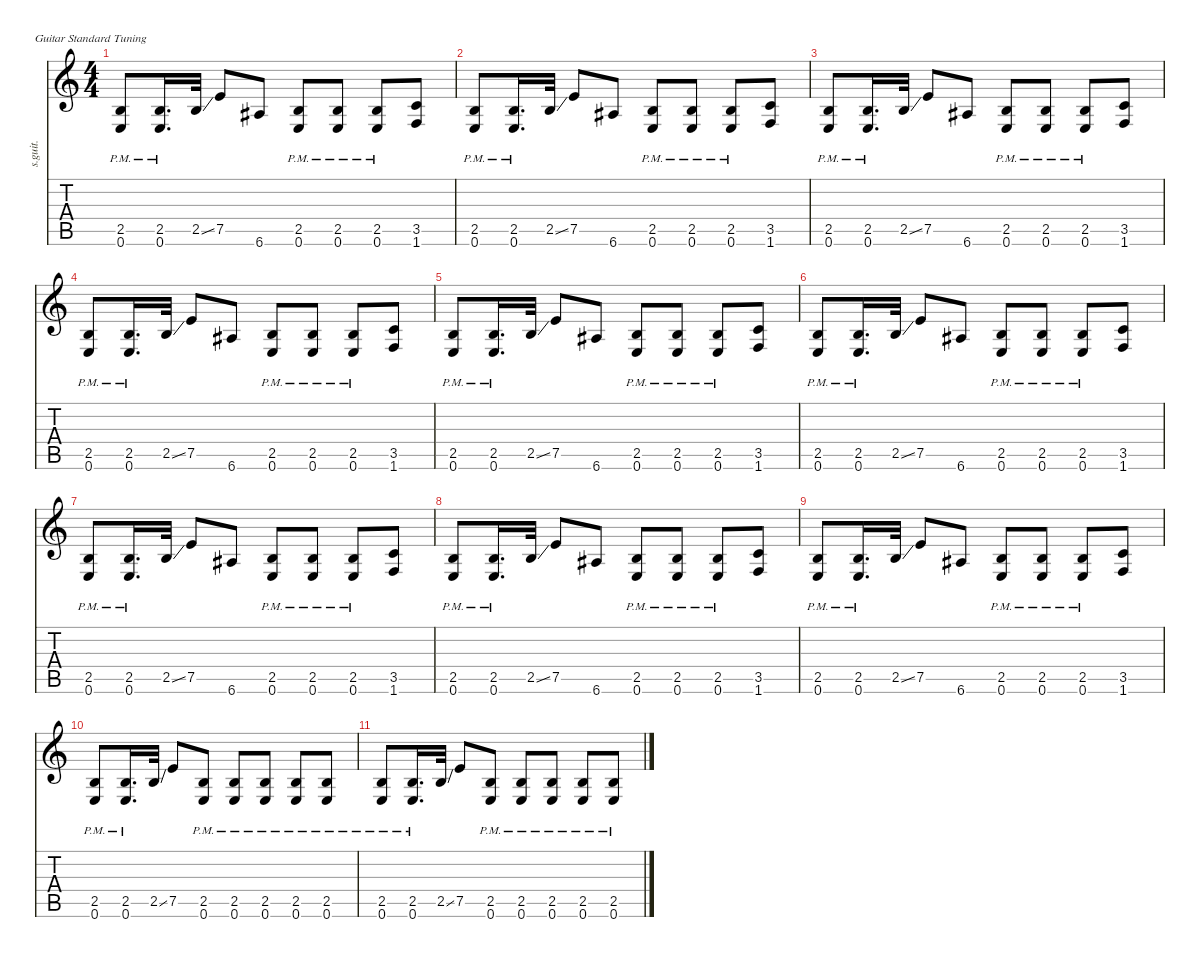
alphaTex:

\defaultSystemsLayout 4
\hideDynamics
\bracketExtendMode nobrackets
\track ("Kirk Hammett (Lead)" "s.guit.") {instrument distortionguitar}
\staff {score tabs}
\tuning (E4 B3 G3 D3 A2 E2)
\ts (4 4)
\tempo (124 hide)
\clef g2
\ks c
(2.5{pm} 0.6{pm}).8{lyrics (0 "") lyrics (1 "") lyrics (2 "") lyrics (3 "") lyrics (4 "") dy f} (2.5{pm} 0.6{pm}).16{d lyrics (0 "") lyrics (1 "") lyrics (2 "") lyrics (3 "") lyrics (4 "")} 2.5{ss}.32{lyrics (0 "") lyrics (1 "") lyrics (2 "") lyrics (3 "") lyrics (4 "")} 7.5.8{lyrics (0 "") lyrics (1 "") lyrics (2 "") lyrics (3 "") lyrics (4 "")} 6.6{acc #}.8{lyrics (0 "") lyrics (1 "") lyrics (2 "") lyrics (3 "") lyrics (4 "")} (2.5{pm} 0.6{pm}).8{lyrics (0 "") lyrics (1 "") lyrics (2 "") lyrics (3 "") lyrics (4 "")} (2.5{pm} 0.6{pm}).8{lyrics (0 "") lyrics (1 "") lyrics (2 "") lyrics (3 "") lyrics (4 "")} (2.5{pm} 0.6{pm}).8{lyrics (0 "") lyrics (1 "") lyrics (2 "") lyrics (3 "") lyrics (4 "")} (3.5 1.6).8{lyrics (0 "") lyrics (1 "") lyrics (2 "") lyrics (3 "") lyrics (4 "")} |
(2.5{pm} 0.6{pm}).8{lyrics (0 "") lyrics (1 "") lyrics (2 "") lyrics (3 "") lyrics (4 "")} (2.5{pm} 0.6{pm}).16{d lyrics (0 "") lyrics (1 "") lyrics (2 "") lyrics (3 "") lyrics (4 "")} 2.5{ss}.32{lyrics (0 "") lyrics (1 "") lyrics (2 "") lyrics (3 "") lyrics (4 "")} 7.5.8{lyrics (0 "") lyrics (1 "") lyrics (2 "") lyrics (3 "") lyrics (4 "")} 6.6{acc #}.8{lyrics (0 "") lyrics (1 "") lyrics (2 "") lyrics (3 "") lyrics (4 "")} (2.5{pm} 0.6{pm}).8{lyrics (0 "") lyrics (1 "") lyrics (2 "") lyrics (3 "") lyrics (4 "")} (2.5{pm} 0.6{pm}).8{lyrics (0 "") lyrics (1 "") lyrics (2 "") lyrics (3 "") lyrics (4 "")} (2.5{pm} 0.6{pm}).8{lyrics (0 "") lyrics (1 "") lyrics (2 "") lyrics (3 "") lyrics (4 "")} (3.5 1.6).8{lyrics (0 "") lyrics (1 "") lyrics (2 "") lyrics (3 "") lyrics (4 "")} |
(2.5{pm} 0.6{pm}).8{lyrics (0 "") lyrics (1 "") lyrics (2 "") lyrics (3 "") lyrics (4 "")} (2.5{pm} 0.6{pm}).16{d lyrics (0 "") lyrics (1 "") lyrics (2 "") lyrics (3 "") lyrics (4 "")} 2.5{ss}.32{lyrics (0 "") lyrics (1 "") lyrics (2 "") lyrics (3 "") lyrics (4 "")} 7.5.8{lyrics (0 "") lyrics (1 "") lyrics (2 "") lyrics (3 "") lyrics (4 "")} 6.6{acc #}.8{lyrics (0 "") lyrics (1 "") lyrics (2 "") lyrics (3 "") lyrics (4 "")} (2.5{pm} 0.6{pm}).8{lyrics (0 "") lyrics (1 "") lyrics (2 "") lyrics (3 "") lyrics (4 "")} (2.5{pm} 0.6{pm}).8{lyrics (0 "") lyrics (1 "") lyrics (2 "") lyrics (3 "") lyrics (4 "")} (2.5{pm} 0.6{pm}).8{lyrics (0 "") lyrics (1 "") lyrics (2 "") lyrics (3 "") lyrics (4 "")} (3.5 1.6).8{lyrics (0 "") lyrics (1 "") lyrics (2 "") lyrics (3 "") lyrics (4 "")} |
(2.5{pm} 0.6{pm}).8{lyrics (0 "") lyrics (1 "") lyrics (2 "") lyrics (3 "") lyrics (4 "")} (2.5{pm} 0.6{pm}).16{d lyrics (0 "") lyrics (1 "") lyrics (2 "") lyrics (3 "") lyrics (4 "")} 2.5{ss}.32{lyrics (0 "") lyrics (1 "") lyrics (2 "") lyrics (3 "") lyrics (4 "")} 7.5.8{lyrics (0 "") lyrics (1 "") lyrics (2 "") lyrics (3 "") lyrics (4 "")} 6.6{acc #}.8{lyrics (0 "") lyrics (1 "") lyrics (2 "") lyrics (3 "") lyrics (4 "")} (2.5{pm} 0.6{pm}).8{lyrics (0 "") lyrics (1 "") lyrics (2 "") lyrics (3 "") lyrics (4 "")} (2.5{pm} 0.6{pm}).8{lyrics (0 "") lyrics (1 "") lyrics (2 "") lyrics (3 "") lyrics (4 "")} (2.5{pm} 0.6{pm}).8{lyrics (0 "") lyrics (1 "") lyrics (2 "") lyrics (3 "") lyrics (4 "")} (3.5 1.6).8{lyrics (0 "") lyrics (1 "") lyrics (2 "") lyrics (3 "") lyrics (4 "")} |
(2.5{pm} 0.6{pm}).8{lyrics (0 "") lyrics (1 "") lyrics (2 "") lyrics (3 "") lyrics (4 "")} (2.5{pm} 0.6{pm}).16{d lyrics (0 "") lyrics (1 "") lyrics (2 "") lyrics (3 "") lyrics (4 "")} 2.5{ss}.32{lyrics (0 "") lyrics (1 "") lyrics (2 "") lyrics (3 "") lyrics (4 "")} 7.5.8{lyrics (0 "") lyrics (1 "") lyrics (2 "") lyrics (3 "") lyrics (4 "")} 6.6{acc #}.8{lyrics (0 "") lyrics (1 "") lyrics (2 "") lyrics (3 "") lyrics (4 "")} (2.5{pm} 0.6{pm}).8{lyrics (0 "") lyrics (1 "") lyrics (2 "") lyrics (3 "") lyrics (4 "")} (2.5{pm} 0.6{pm}).8{lyrics (0 "") lyrics (1 "") lyrics (2 "") lyrics (3 "") lyrics (4 "")} (2.5{pm} 0.6{pm}).8{lyrics (0 "") lyrics (1 "") lyrics (2 "") lyrics (3 "") lyrics (4 "")} (3.5 1.6).8{lyrics (0 "") lyrics (1 "") lyrics (2 "") lyrics (3 "") lyrics (4 "")} |
(2.5{pm} 0.6{pm}).8{lyrics (0 "") lyrics (1 "") lyrics (2 "") lyrics (3 "") lyrics (4 "")} (2.5{pm} 0.6{pm}).16{d lyrics (0 "") lyrics (1 "") lyrics (2 "") lyrics (3 "") lyrics (4 "")} 2.5{ss}.32{lyrics (0 "") lyrics (1 "") lyrics (2 "") lyrics (3 "") lyrics (4 "")} 7.5.8{lyrics (0 "") lyrics (1 "") lyrics (2 "") lyrics (3 "") lyrics (4 "")} 6.6{acc #}.8{lyrics (0 "") lyrics (1 "") lyrics (2 "") lyrics (3 "") lyrics (4 "")} (2.5{pm} 0.6{pm}).8{lyrics (0 "") lyrics (1 "") lyrics (2 "") lyrics (3 "") lyrics (4 "")} (2.5{pm} 0.6{pm}).8{lyrics (0 "") lyrics (1 "") lyrics (2 "") lyrics (3 "") lyrics (4 "")} (2.5{pm} 0.6{pm}).8{lyrics (0 "") lyrics (1 "") lyrics (2 "") lyrics (3 "") lyrics (4 "")} (3.5 1.6).8{lyrics (0 "") lyrics (1 "") lyrics (2 "") lyrics (3 "") lyrics (4 "")} |
(2.5{pm} 0.6{pm}).8{lyrics (0 "") lyrics (1 "") lyrics (2 "") lyrics (3 "") lyrics (4 "")} (2.5{pm} 0.6{pm}).16{d lyrics (0 "") lyrics (1 "") lyrics (2 "") lyrics (3 "") lyrics (4 "")} 2.5{ss}.32{lyrics (0 "") lyrics (1 "") lyrics (2 "") lyrics (3 "") lyrics (4 "")} 7.5.8{lyrics (0 "") lyrics (1 "") lyrics (2 "") lyrics (3 "") lyrics (4 "")} 6.6{acc #}.8{lyrics (0 "") lyrics (1 "") lyrics (2 "") lyrics (3 "") lyrics (4 "")} (2.5{pm} 0.6{pm}).8{lyrics (0 "") lyrics (1 "") lyrics (2 "") lyrics (3 "") lyrics (4 "")} (2.5{pm} 0.6{pm}).8{lyrics (0 "") lyrics (1 "") lyrics (2 "") lyrics (3 "") lyrics (4 "")} (2.5{pm} 0.6{pm}).8{lyrics (0 "") lyrics (1 "") lyrics (2 "") lyrics (3 "") lyrics (4 "")} (3.5 1.6).8{lyrics (0 "") lyrics (1 "") lyrics (2 "") lyrics (3 "") lyrics (4 "")} |
(2.5{pm} 0.6{pm}).8{lyrics (0 "") lyrics (1 "") lyrics (2 "") lyrics (3 "") lyrics (4 "")} (2.5{pm} 0.6{pm}).16{d lyrics (0 "") lyrics (1 "") lyrics (2 "") lyrics (3 "") lyrics (4 "")} 2.5{ss}.32{lyrics (0 "") lyrics (1 "") lyrics (2 "") lyrics (3 "") lyrics (4 "")} 7.5.8{lyrics (0 "") lyrics (1 "") lyrics (2 "") lyrics (3 "") lyrics (4 "")} 6.6{acc #}.8{lyrics (0 "") lyrics (1 "") lyrics (2 "") lyrics (3 "") lyrics (4 "")} (2.5{pm} 0.6{pm}).8{lyrics (0 "") lyrics (1 "") lyrics (2 "") lyrics (3 "") lyrics (4 "")} (2.5{pm} 0.6{pm}).8{lyrics (0 "") lyrics (1 "") lyrics (2 "") lyrics (3 "") lyrics (4 "")} (2.5{pm} 0.6{pm}).8{lyrics (0 "") lyrics (1 "") lyrics (2 "") lyrics (3 "") lyrics (4 "")} (3.5 1.6).8{lyrics (0 "") lyrics (1 "") lyrics (2 "") lyrics (3 "") lyrics (4 "")} |
(2.5{pm} 0.6{pm}).8{lyrics (0 "") lyrics (1 "") lyrics (2 "") lyrics (3 "") lyrics (4 "")} (2.5{pm} 0.6{pm}).16{d lyrics (0 "") lyrics (1 "") lyrics (2 "") lyrics (3 "") lyrics (4 "")} 2.5{ss}.32{lyrics (0 "") lyrics (1 "") lyrics (2 "") lyrics (3 "") lyrics (4 "")} 7.5.8{lyrics (0 "") lyrics (1 "") lyrics (2 "") lyrics (3 "") lyrics (4 "")} 6.6{acc #}.8{lyrics (0 "") lyrics (1 "") lyrics (2 "") lyrics (3 "") lyrics (4 "")} (2.5{pm} 0.6{pm}).8{lyrics (0 "") lyrics (1 "") lyrics (2 "") lyrics (3 "") lyrics (4 "")} (2.5{pm} 0.6{pm}).8{lyrics (0 "") lyrics (1 "") lyrics (2 "") lyrics (3 "") lyrics (4 "")} (2.5{pm} 0.6{pm}).8{lyrics (0 "") lyrics (1 "") lyrics (2 "") lyrics (3 "") lyrics (4 "")} (3.5 1.6).8{lyrics (0 "") lyrics (1 "") lyrics (2 "") lyrics (3 "") lyrics (4 "")} |
(2.5{pm} 0.6{pm}).8{lyrics (0 "") lyrics (1 "") lyrics (2 "") lyrics (3 "") lyrics (4 "")} (2.5{pm} 0.6{pm}).16{d lyrics (0 "") lyrics (1 "") lyrics (2 "") lyrics (3 "") lyrics (4 "")} 2.5{ss}.32{lyrics (0 "") lyrics (1 "") lyrics (2 "") lyrics (3 "") lyrics (4 "")} 7.5.8{lyrics (0 "") lyrics (1 "") lyrics (2 "") lyrics (3 "") lyrics (4 "")} (2.5{pm} 0.6{pm}).8{lyrics (0 "") lyrics (1 "") lyrics (2 "") lyrics (3 "") lyrics (4 "")} (2.5{pm} 0.6{pm}).8{lyrics (0 "") lyrics (1 "") lyrics (2 "") lyrics (3 "") lyrics (4 "")} (2.5{pm} 0.6{pm}).8{lyrics (0 "") lyrics (1 "") lyrics (2 "") lyrics (3 "") lyrics (4 "")} (2.5{pm} 0.6{pm}).8{lyrics (0 "") lyrics (1 "") lyrics (2 "") lyrics (3 "") lyrics (4 "")} (2.5{pm} 0.6{pm}).8{lyrics (0 "") lyrics (1 "") lyrics (2 "") lyrics (3 "") lyrics (4 "")} |
(2.5{pm} 0.6{pm}).8{lyrics (0 "") lyrics (1 "") lyrics (2 "") lyrics (3 "") lyrics (4 "")} (2.5{pm} 0.6{pm}).16{d lyrics (0 "") lyrics (1 "") lyrics (2 "") lyrics (3 "") lyrics (4 "")} 2.5{ss}.32{lyrics (0 "") lyrics (1 "") lyrics (2 "") lyrics (3 "") lyrics (4 "")} 7.5.8{lyrics (0 "") lyrics (1 "") lyrics (2 "") lyrics (3 "") lyrics (4 "")} (2.5{pm} 0.6{pm}).8{lyrics (0 "") lyrics (1 "") lyrics (2 "") lyrics (3 "") lyrics (4 "")} (2.5{pm} 0.6{pm}).8{lyrics (0 "") lyrics (1 "") lyrics (2 "") lyrics (3 "") lyrics (4 "")} (2.5{pm} 0.6{pm}).8{lyrics (0 "") lyrics (1 "") lyrics (2 "") lyrics (3 "") lyrics (4 "")} (2.5{pm} 0.6{pm}).8{lyrics (0 "") lyrics (1 "") lyrics (2 "") lyrics (3 "") lyrics (4 "")} (2.5{pm} 0.6{pm}).8{lyrics (0 "") lyrics (1 "") lyrics (2 "") lyrics (3 "") lyrics (4 "")}
